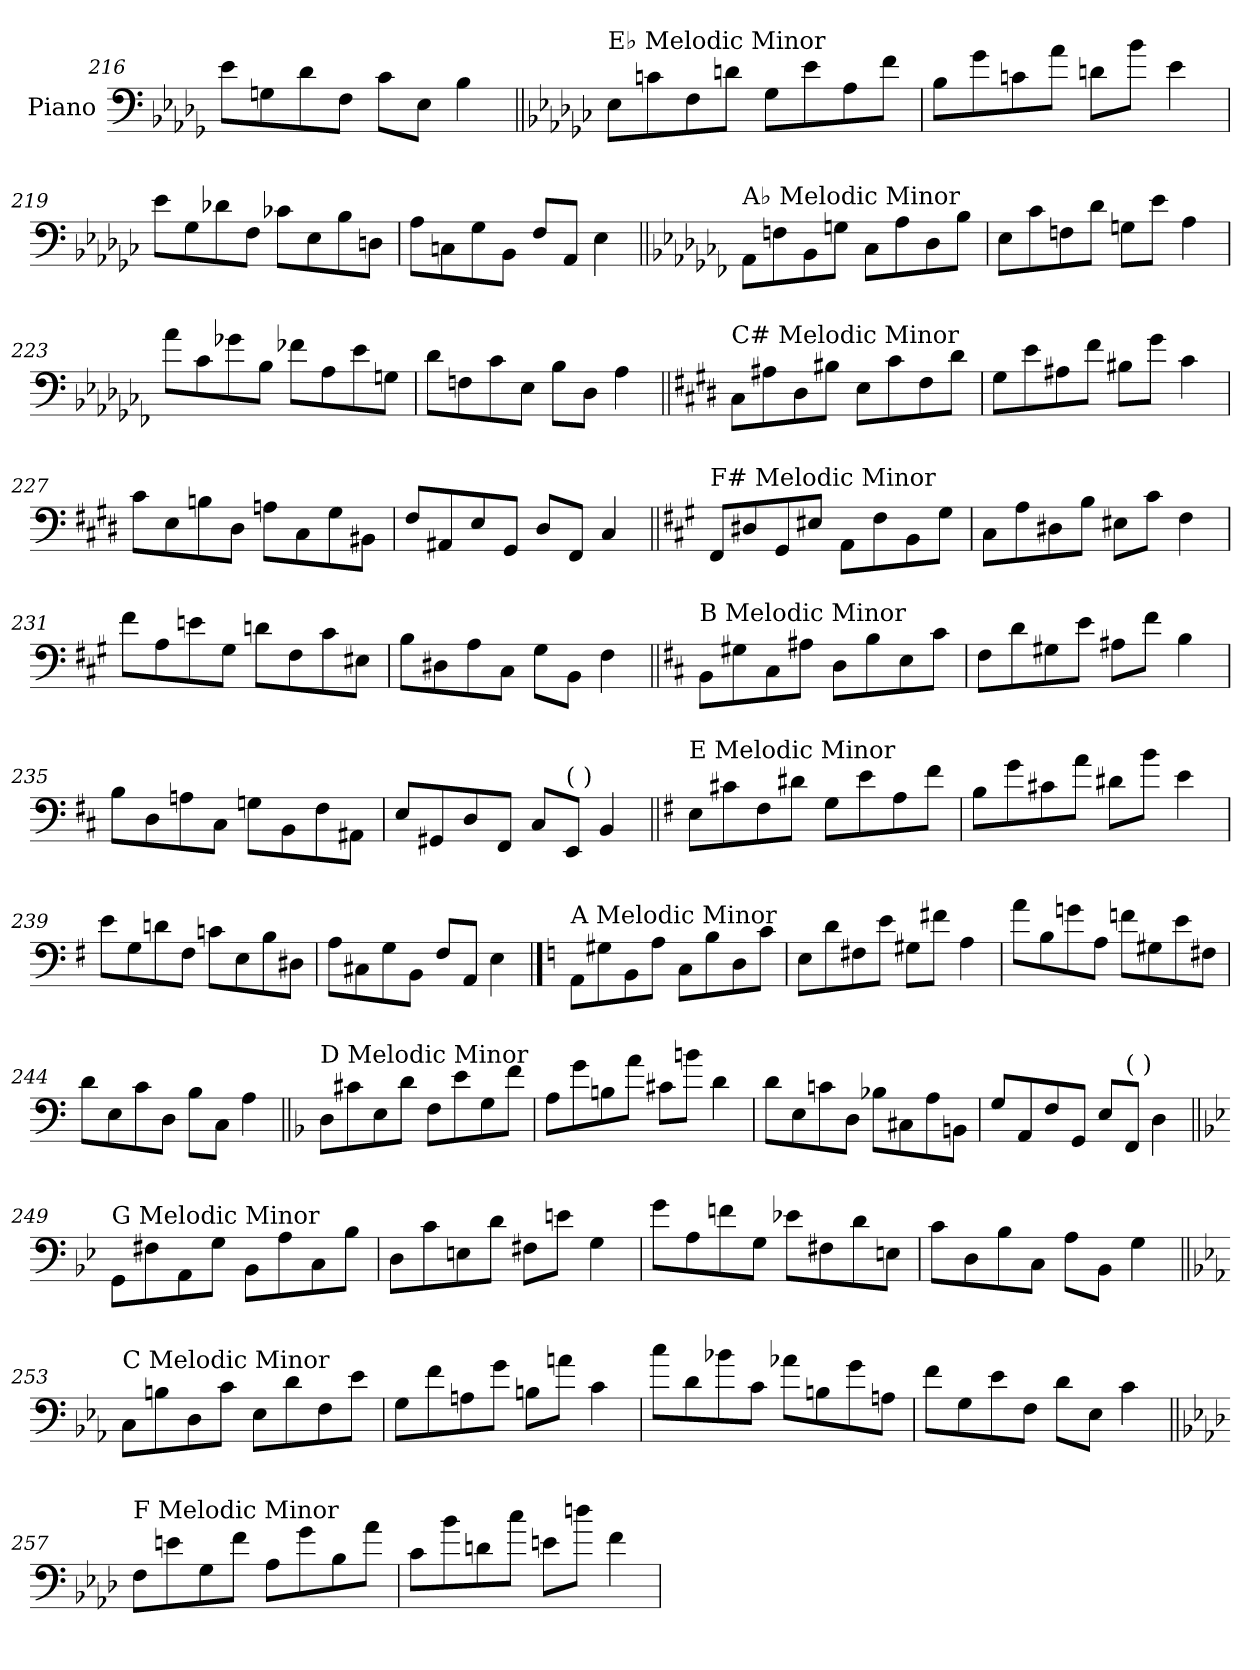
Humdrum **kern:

**kern
*part1
*staff1
*I"Piano
*I'Pno.
*clefF4
*k[b-e-a-d-g-]
=216
8e-\L
8Gn\
8d-\
8F\J
8c\L
8E-\J
4B-\
!!LO:PB:g=z
=217||
*k[b-e-a-d-g-c-]
!LO:TX:a:t=E♭ Melodic Minor
8E-\L
8cn\
8F\
8dn\J
8G-\L
8e-\
8A-\
8f\J
=218
8B-\L
8g-\
8cn\
8a-\J
8dn\L
8b-\J
4e-\
=219
8e-\L
8G-\
8d-X\
8F\J
8c-X\L
8E-\
8B-\
8Dn\J
=220
8A-\L
8Cn\
8G-\
8BB-\J
8F/L
8AA-/J
4E-\
!!LO:LB:g=z
=221||
*k[b-e-a-d-g-c-f-]
!LO:TX:a:t=A♭ Melodic Minor
8AA-\L
8Fn\
8BB-\
8Gn\J
8C-\L
8A-\
8D-\
8B-\J
=222
8E-\L
8c-\
8Fn\
8d-\J
8Gn\L
8e-\J
4A-\
=223
8a-\L
8c-\
8g-X\
8B-\J
8f-X\L
8A-\
8e-\
8Gn\J
=224
8d-\L
8Fn\
8c-\
8E-\J
8B-\L
8D-\J
4A-\
!!LO:LB:g=z
=225||
*k[f#c#g#d#]
!LO:TX:a:t=C# Melodic Minor
8C#\L
8A#X\
8D#\
8B#X\J
8E\L
8c#\
8F#\
8d#\J
=226
8G#\L
8e\
8A#X\
8f#\J
8B#X\L
8g#\J
4c#\
=227
8c#\L
8E\
8Bn\
8D#\J
8An\L
8C#\
8G#\
8BB#X\J
=228
8F#/L
8AA#X/
8E/
8GG#/J
8D#/L
8FF#/J
4C#/
!!LO:LB:g=z
=229||
*k[f#c#g#]
!LO:TX:a:t=F# Melodic Minor
8FF#/L
8D#X/
8GG#/
8E#X/J
8AA\L
8F#\
8BB\
8G#\J
=230
8C#\L
8A\
8D#X\
8B\J
8E#X\L
8c#\J
4F#\
=231
8f#\L
8A\
8en\
8G#\J
8dn\L
8F#\
8c#\
8E#X\J
=232
8B\L
8D#X\
8A\
8C#\J
8G#\L
8BB\J
4F#\
!!LO:LB:g=z
=233||
*k[f#c#]
!LO:TX:a:t=B Melodic Minor
8BB\L
8G#X\
8C#\
8A#X\J
8D\L
8B\
8E\
8c#\J
=234
8F#\L
8d\
8G#X\
8e\J
8A#X\L
8f#\J
4B\
=235
8B\L
8D\
8An\
8C#\J
8Gn\L
8BB\
8F#\
8AA#X\J
=236
8E/L
8GG#X/
8D/
8FF#/J
8C#/L
!LO:TX:a:t=(    )
8EE/J
4BB/
!!LO:LB:g=z
=237||
*k[f#]
!LO:TX:a:t=E Melodic Minor
8E\L
8c#X\
8F#\
8d#X\J
8G\L
8e\
8A\
8f#\J
=238
8B\L
8g\
8c#X\
8a\J
8d#X\L
8b\J
4e\
=239
8e\L
8G\
8dn\
8F#\J
8cn\L
8E\
8B\
8D#X\J
=240
8A\L
8C#X\
8G\
8BB\J
8F#/L
8AA/J
4E\
!!LO:PB:g=z
==241
*k[]
!LO:TX:a:t=A Melodic Minor
8AA\L
8G#X\
8BB\
8A\J
8C\L
8B\
8D\
8c\J
=242
8E\L
8d\
8F#X\
8e\J
8G#X\L
8f#X\J
4A\
=243
8a\L
8B\
8gn\
8A\J
8fn\L
8G#X\
8e\
8F#X\J
=244
8d\L
8E\
8c\
8D\J
8B\L
8C\J
4A\
!!LO:LB:g=z
=245||
*k[b-]
!LO:TX:a:t=D Melodic Minor
8D\L
8c#X\
8E\
8d\J
8F\L
8e\
8G\
8f\J
=246
8A\L
8g\
8Bn\
8a\J
8c#X\L
8bn\J
4d\
=247
8d\L
8E\
8cn\
8D\J
8B-X\L
8C#X\
8A\
8BBn\J
=248
8G/L
8AA/
8F/
8GG/J
8E/L
!LO:TX:a:t=(    )
8FF/J
4D\
!!LO:LB:g=z
=249||
*k[b-e-]
!LO:TX:a:t=G Melodic Minor
8GG\L
8F#X\
8AA\
8G\J
8BB-\L
8A\
8C\
8B-\J
=250
8D\L
8c\
8En\
8d\J
8F#X\L
8en\J
4G\
=251
8g\L
8A\
8fn\
8G\J
8e-X\L
8F#X\
8d\
8En\J
=252
8c\L
8D\
8B-\
8C\J
8A\L
8BB-\J
4G\
!!LO:LB:g=z
=253||
*k[b-e-a-]
!LO:TX:a:t=C Melodic Minor
8C\L
8Bn\
8D\
8c\J
8E-\L
8d\
8F\
8e-\J
=254
8G\L
8f\
8An\
8g\J
8Bn\L
8an\J
4c\
=255
8cc\L
8d\
8b-X\
8c\J
8a-X\L
8Bn\
8g\
8An\J
=256
8f\L
8G\
8e-\
8F\J
8d\L
8E-\J
4c\
!!LO:LB:g=z
=257||
*k[b-e-a-d-]
!LO:TX:a:t=F Melodic Minor
8F\L
8en\
8G\
8f\J
8A-\L
8g\
8B-\
8a-\J
=258
8c\L
8b-\
8dn\
8cc\J
8en\L
8ddn\J
4f\
=
*-
